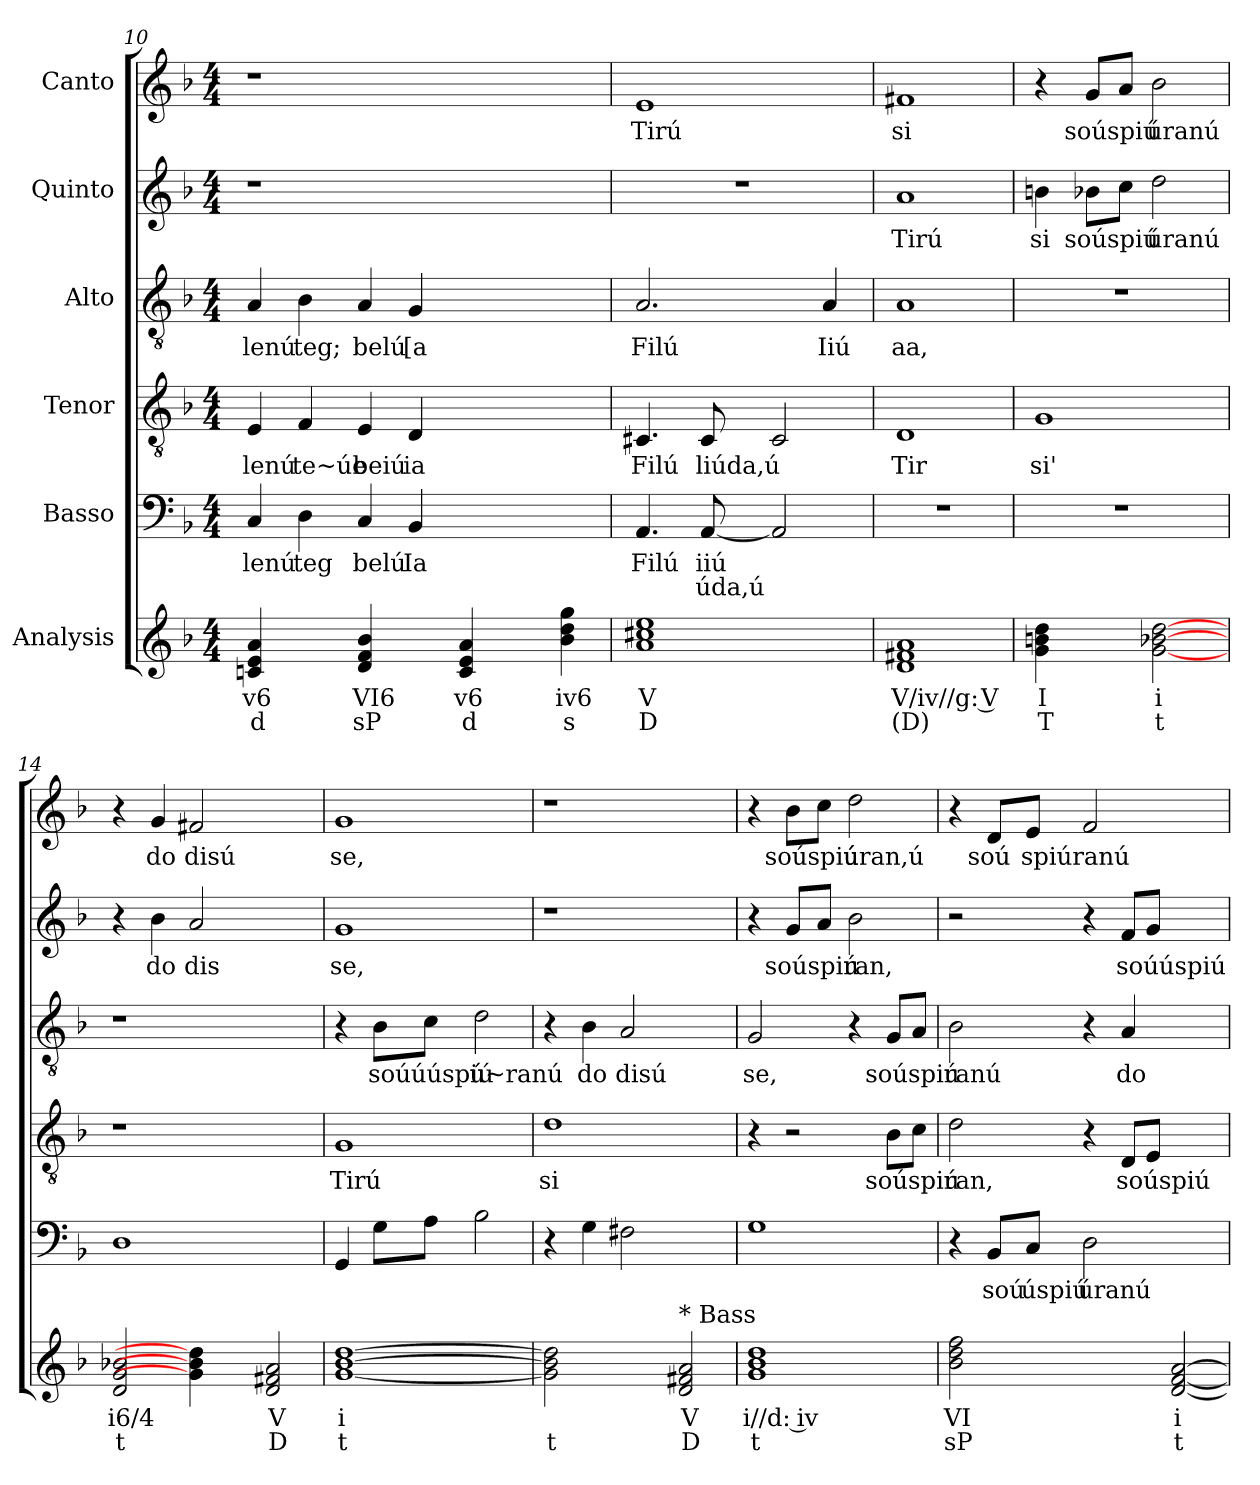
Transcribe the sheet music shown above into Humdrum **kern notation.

**kern	**text	**text	**kern	**text	**text	**kern	**text	**kern	**text	**kern	**text	**kern	**text
*part6	*part6	*part6	*part5	*part5	*part5	*part4	*part4	*part3	*part3	*part2	*part2	*part1	*part1
*staff6	*staff6	*staff6	*staff5	*staff5	*staff5	*staff4	*staff4	*staff3	*staff3	*staff2	*staff2	*staff1	*staff1
*I"Analysis	*	*	*I"Basso	*	*	*I"Tenor	*	*I"Alto	*	*I"Quinto	*	*I"Canto	*
*	*	*	*clefF4	*	*	*clefGv2	*	*clefGv2	*	*clefG2	*	*clefG2	*
*k[b-]	*	*	*k[b-]	*	*	*k[b-]	*	*k[b-]	*	*k[b-]	*	*k[b-]	*
*	*	*	*F:	*	*	*F:	*	*F:	*	*F:	*	*F:	*
*M4/4	*	*	*M4/4	*	*	*M4/4	*	*M4/4	*	*M4/4	*	*M4/4	*
=10	=10	=10	=10	=10	=10	=10	=10	=10	=10	=10	=10	=10	=10
!	!	!	!	!LO:LY:b	!	!	!	!	!	!	!	!	!
!	!	!	!	!	!	!	!LO:LY:b	!	!	!	!	!	!
!	!	!	!	!	!	!	!	!	!LO:LY:b	!	!	!	!
4cn 4e 4a	v6	d	4C/	lenú	.	4E/	lenú	4A/	lenú	1r	.	1r	.
!	!	!	!	!LO:LY:b	!	!	!	!	!	!	!	!	!
!	!	!	!	!	!	!	!LO:LY:b	!	!	!	!	!	!
!	!	!	!	!	!	!	!	!	!LO:LY:b	!	!	!	!
4ryy	.	.	4D\	teg	.	4F/	te~úe	4B-\	teg;	.	.	.	.
!	!	!	!	!LO:LY:b	!	!	!	!	!	!	!	!	!
!	!	!	!	!	!	!	!LO:LY:b	!	!	!	!	!	!
!	!	!	!	!	!	!	!	!	!LO:LY:b	!	!	!	!
4d 4f 4b-	VI6	sP	4C/	belú	.	4E/	beiú	4A/	belú	.	.	.	.
!	!	!	!	!LO:LY:b	!	!	!	!	!	!	!	!	!
!	!	!	!	!	!	!	!LO:LY:b	!	!	!	!	!	!
!	!	!	!	!	!	!	!	!	!LO:LY:b	!	!	!	!
4ryy	.	.	4BB-/	Ia	.	4D/	ia	4G/	[a	.	.	.	.
4c 4e 4a	v6	d	2.ryy	.	.	2.ryy	.	2.ryy	.	2.ryy	.	2.ryy	.
4ryy	.	.	.	.	.	.	.	.	.	.	.	.	.
4b- 4dd 4gg	iv6	s	.	.	.	.	.	.	.	.	.	.	.
=11	=11	=11	=11	=11	=11	=11	=11	=11	=11	=11	=11	=11	=11
!	!	!	!	!LO:LY:b	!	!	!	!	!	!	!	!	!
!	!	!	!	!	!	!	!LO:LY:b	!	!	!	!	!	!
!	!	!	!	!	!	!	!	!	!LO:LY:b	!	!	!	!
!	!	!	!	!	!	!	!	!	!	!	!	!	!LO:LY:b
1a 1cc#X 1ee	V	D	4.AA/	Filú	.	4.C#X/	Filú	2.A/	Filú	1r	.	1e	Tirú
!	!	!	!	!LO:LY:b	!LO:LY:b	!	!	!	!	!	!	!	!
!	!	!	!	!	!	!	!LO:LY:b	!	!	!	!	!	!
.	.	.	[8AA/	iiú	úda,ú	8C#/	liúda,ú	.	.	.	.	.	.
.	.	.	2AA/]	.	.	2C#/	.	.	.	.	.	.	.
!	!	!	!	!	!	!	!	!	!LO:LY:b	!	!	!	!
.	.	.	.	.	.	.	.	4A/	Iiú	.	.	.	.
=12	=12	=12	=12	=12	=12	=12	=12	=12	=12	=12	=12	=12	=12
!	!	!	!	!	!	!	!LO:LY:b	!	!	!	!	!	!
!	!	!	!	!	!	!	!	!	!LO:LY:b	!	!	!	!
!	!	!	!	!	!	!	!	!	!	!	!LO:LY:b	!	!
!	!	!	!	!	!	!	!	!	!	!	!	!	!LO:LY:b
1d 1f#X 1a	V/iv//g: V	(D)	1r	.	.	1D	Tir	1A	aa,	1a	Tirú	1f#X	si
=13	=13	=13	=13	=13	=13	=13	=13	=13	=13	=13	=13	=13	=13
!	!	!	!	!	!	!	!LO:LY:b	!	!	!	!	!	!
!	!	!	!	!	!	!	!	!	!	!	!LO:LY:b	!	!
4g 4bn 4dd	I	T	1r	.	.	1G	si'	1r	.	4bn\	si	4r	.
!	!	!	!	!	!	!	!	!	!	!	!LO:LY:b	!	!
!	!	!	!	!	!	!	!	!	!	!	!	!	!LO:LY:b
4ryy	.	.	.	.	.	.	.	.	.	8b-X\L	soúspiú	8g/L	soúspiú
.	.	.	.	.	.	.	.	.	.	8cc\J	.	8a/J	.
!	!	!	!	!	!	!	!	!	!	!	!LO:LY:b	!	!
!	!	!	!	!	!	!	!	!	!	!	!	!	!LO:LY:b
[2g [2b-X [2dd	i	t	.	.	.	.	.	.	.	2dd\	úranú	2b-\	úranú
=14	=14	=14	=14	=14	=14	=14	=14	=14	=14	=14	=14	=14	=14
2d 2g 2b-X	i6/4	t	1D	.	.	1r	.	1r	.	4r	.	4r	.
!	!	!	!	!	!	!	!	!	!	!	!LO:LY:b	!	!
!	!	!	!	!	!	!	!	!	!	!	!	!	!LO:LY:b
.	.	.	.	.	.	.	.	.	.	4b-\	do	4g/	do
!	!	!	!	!	!	!	!	!	!	!	!LO:LY:b	!	!
!	!	!	!	!	!	!	!	!	!	!	!	!	!LO:LY:b
4g] 4b-] 4dd]	.	.	.	.	.	.	.	.	.	2a/	dis	2f#X/	disú
4ryy	.	.	.	.	.	.	.	.	.	.	.	.	.
2d 2f#X 2a	V	D	2ryy	.	.	2ryy	.	2ryy	.	2ryy	.	2ryy	.
=15	=15	=15	=15	=15	=15	=15	=15	=15	=15	=15	=15	=15	=15
!	!	!	!	!	!	!	!LO:LY:b	!	!	!	!	!	!
!	!	!	!	!	!	!	!	!	!	!	!LO:LY:b	!	!
!	!	!	!	!	!	!	!	!	!	!	!	!	!LO:LY:b
[1g [1b- [1dd	i	t	4GG/	.	.	1G	Tirú	4r	.	1g	se,	1g	se,
!	!	!	!	!	!	!	!	!	!LO:LY:b	!	!	!	!
.	.	.	8G\L	.	.	.	.	8B-\L	soúúúspiú	.	.	.	.
.	.	.	8A\J	.	.	.	.	8c\J	.	.	.	.	.
!	!	!	!	!	!	!	!	!	!LO:LY:b	!	!	!	!
.	.	.	2B-\	.	.	.	.	2d\	ú~ranú	.	.	.	.
=16	=16	=16	=16	=16	=16	=16	=16	=16	=16	=16	=16	=16	=16
!	!	!	!	!	!	!	!LO:LY:b	!	!	!	!	!	!
2g] 2b-] 2dd]	.	t	4r	.	.	1d	si	4r	.	1r	.	1r	.
!	!	!	!	!	!	!	!	!	!LO:LY:b	!	!	!	!
.	.	.	4G\	.	.	.	.	4B-\	do	.	.	.	.
!	!	!	!	!	!	!	!	!	!LO:LY:b	!	!	!	!
2ryy	.	.	2F#X\	.	.	.	.	2A/	disú	.	.	.	.
!LO:TX:a:t=* Bass	!	!	!	!	!	!	!	!	!	!	!	!	!
2d 2f#X 2a	V	D	2ryy	.	.	2ryy	.	2ryy	.	2ryy	.	2ryy	.
=17	=17	=17	=17	=17	=17	=17	=17	=17	=17	=17	=17	=17	=17
!	!	!	!	!	!	!	!	!	!LO:LY:b	!	!	!	!
1g 1b- 1dd	i//d: iv	t	1G	.	.	4r	.	2G/	se,	4r	.	4r	.
!	!	!	!	!	!	!	!	!	!	!	!LO:LY:b	!	!
!	!	!	!	!	!	!	!	!	!	!	!	!	!LO:LY:b
.	.	.	.	.	.	2r	.	.	.	8g/L	soúspiú	8b-\L	soúspiú
.	.	.	.	.	.	.	.	.	.	8a/J	.	8cc\J	.
!	!	!	!	!	!	!	!	!	!	!	!LO:LY:b	!	!
!	!	!	!	!	!	!	!	!	!	!	!	!	!LO:LY:b
.	.	.	.	.	.	.	.	4r	.	2b-\	ran,	2dd\	úran,ú
!	!	!	!	!	!	!	!LO:LY:b	!	!	!	!	!	!
!	!	!	!	!	!	!	!	!	!LO:LY:b	!	!	!	!
.	.	.	.	.	.	8B-\L	soúspiú	8G/L	soúspiú	.	.	.	.
.	.	.	.	.	.	8c\J	.	8A/J	.	.	.	.	.
=18	=18	=18	=18	=18	=18	=18	=18	=18	=18	=18	=18	=18	=18
!	!	!	!	!	!	!	!LO:LY:b	!	!	!	!	!	!
!	!	!	!	!	!	!	!	!	!LO:LY:b	!	!	!	!
2b- 2dd 2ff	VI	sP	4r	.	.	2d\	ran,	2B-\	ranú	2r	.	4r	.
!	!	!	!	!LO:LY:b	!	!	!	!	!	!	!	!	!
!	!	!	!	!	!	!	!	!	!	!	!	!	!LO:LY:b
.	.	.	8BB-/L	soú	.	.	.	.	.	.	.	8d/L	soú
!	!	!	!	!LO:LY:b	!	!	!	!	!	!	!	!	!
!	!	!	!	!	!	!	!	!	!	!	!	!	!LO:LY:b
.	.	.	8C/J	úspiú	.	.	.	.	.	.	.	8e/J	spiúranú
!	!	!	!	!LO:LY:b	!	!	!	!	!	!	!	!	!
2ryy	.	.	2D\	úranú	.	4r	.	4r	.	4r	.	2f/	.
!	!	!	!	!	!	!	!LO:LY:b	!	!	!	!	!	!
!	!	!	!	!	!	!	!	!	!LO:LY:b	!	!	!	!
!	!	!	!	!	!	!	!	!	!	!	!LO:LY:b	!	!
.	.	.	.	.	.	8D/L	soúspiú	4A/	do	8f/L	soúúspiú	.	.
.	.	.	.	.	.	8E/J	.	.	.	8g/J	.	.	.
[2d [2f [2a	i	t	2ryy	.	.	2ryy	.	2ryy	.	2ryy	.	2ryy	.
=	=	=	=	=	=	=	=	=	=	=	=	=	=
*-	*-	*-	*-	*-	*-	*-	*-	*-	*-	*-	*-	*-	*-
